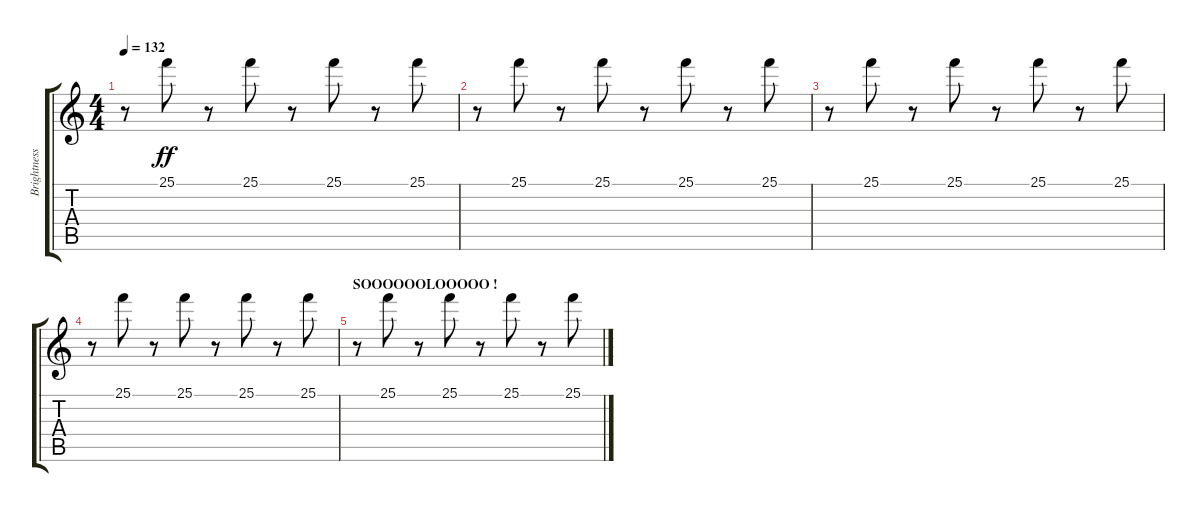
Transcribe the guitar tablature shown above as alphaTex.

\track ("Brightness" "Brightness") {instrument fx5brightness}
\staff {score tabs}
\tuning (E4 B3 G3 D3 A2 E2) {hide}
\ts (4 4)
\tempo 132
\clef g2
\ks c
r.8{dy ff} 25.1.8 r.8 25.1.8 r.8 25.1.8 r.8 25.1.8 |
r.8 25.1.8 r.8 25.1.8 r.8 25.1.8 r.8 25.1.8 |
r.8 25.1.8 r.8 25.1.8 r.8 25.1.8 r.8 25.1.8 |
r.8 25.1.8 r.8 25.1.8 r.8 25.1.8 r.8 25.1.8 |
\section ("" "SOOOOOOLOOOOO !")
r.8 25.1.8 r.8 25.1.8 r.8 25.1.8 r.8 25.1.8
